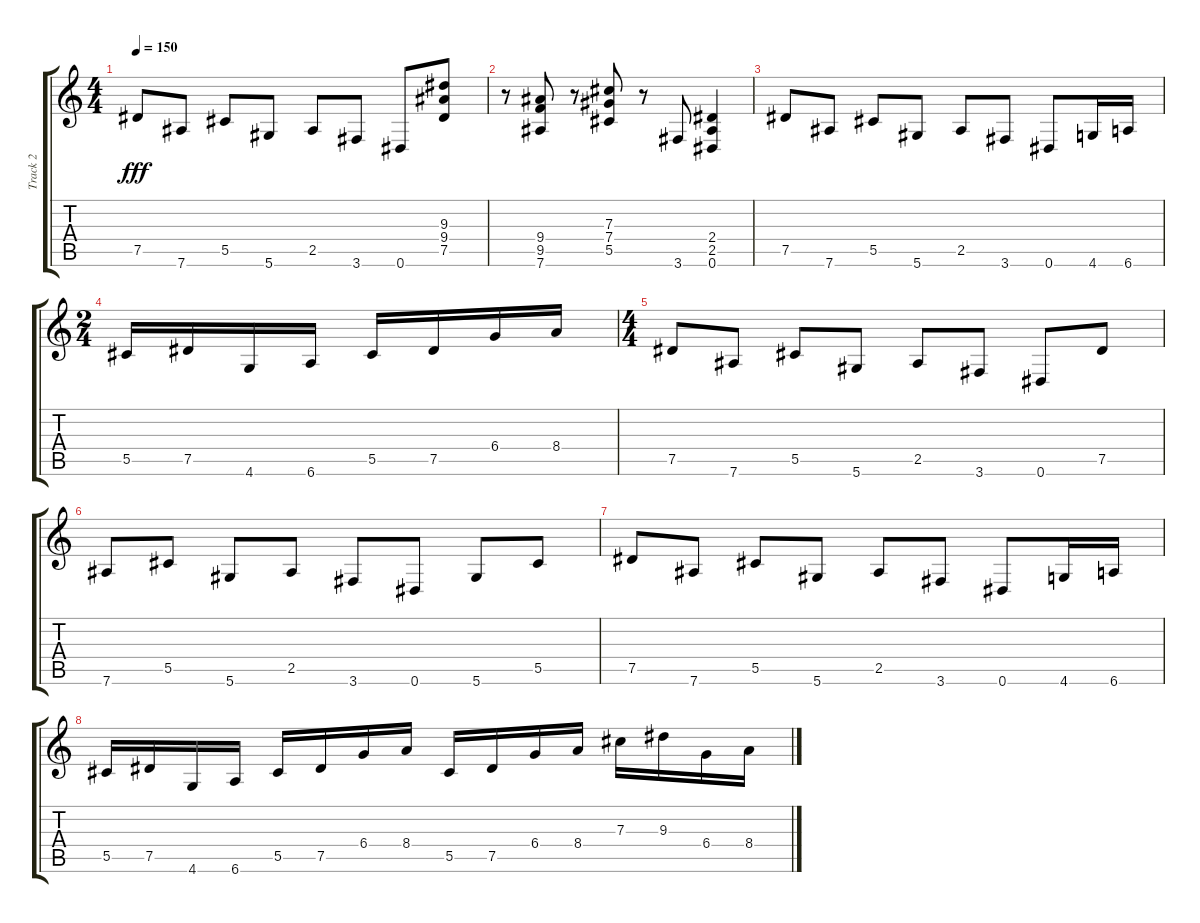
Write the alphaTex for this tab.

\track ("Track 2" "Track 2") {instrument acousticguitarsteel}
\staff {score tabs}
\tuning (Eb4 Bb3 Gb3 Db3 Ab2 Eb2) {hide}
\ts (4 4)
\tempo 150
\clef g2
\ks c
7.5.8{dy fff} 7.6.8 5.5.8 5.6.8 2.5.8 3.6.8 0.6.8 (9.3 9.4 7.5).8 |
r.8 (9.4 9.5 7.6).8 r.8 (7.3 7.4 5.5).8 r.8 3.6.8 (2.4 2.5 0.6).4 |
7.5.8 7.6.8 5.5.8 5.6.8 2.5.8 3.6.8 0.6.8 4.6.16 6.6.16 |
\ts (2 4)
5.5.16 7.5.16 4.6.16 6.6.16 5.5.16 7.5.16 6.4.16 8.4.16 |
\ts (4 4)
7.5.8 7.6.8 5.5.8 5.6.8 2.5.8 3.6.8 0.6.8 7.5.8 |
7.6.8 5.5.8 5.6.8 2.5.8 3.6.8 0.6.8 5.6.8 5.5.8 |
7.5.8 7.6.8 5.5.8 5.6.8 2.5.8 3.6.8 0.6.8 4.6.16 6.6.16 |
5.5.16 7.5.16 4.6.16 6.6.16 5.5.16 7.5.16 6.4.16 8.4.16 5.5.16 7.5.16 6.4.16 8.4.16 7.3.16 9.3.16 6.4.16 8.4.16
